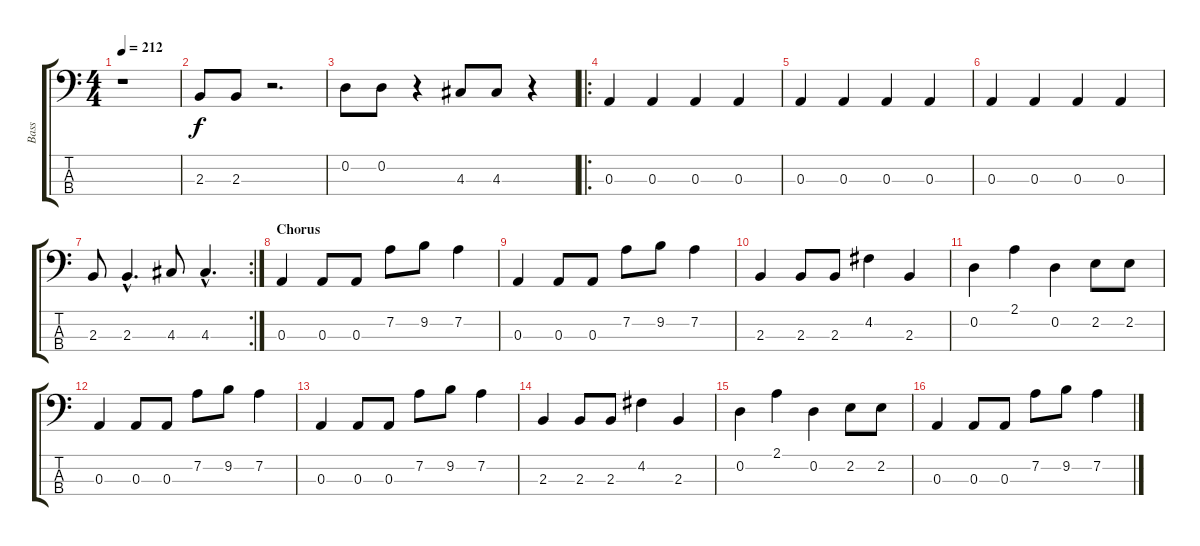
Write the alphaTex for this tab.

\track ("Bass" "Bass") {instrument slapbass2}
\staff {score tabs}
\tuning (G2 D2 A1 E1) {hide}
\ts (4 4)
\tempo 212
\clef f4
\ks c
r.1{dy f} |
2.3.8 2.3.8 r.2{d} |
0.2.8 0.2.8 r.4 4.3.8 4.3.8 r.4 |
\ro
0.3.4 0.3.4 0.3.4 0.3.4 |
0.3.4 0.3.4 0.3.4 0.3.4 |
0.3.4 0.3.4 0.3.4 0.3.4 |
\rc 2
2.3.8 2.3{hac}.4{d} 4.3.8 4.3{hac}.4{d} |
\section ("" "Chorus")
0.3.4 0.3.8 0.3.8 7.2.8 9.2.8 7.2.4 |
0.3.4 0.3.8 0.3.8 7.2.8 9.2.8 7.2.4 |
2.3.4 2.3.8 2.3.8 4.2.4 2.3.4 |
0.2.4 2.1.4 0.2.4 2.2.8 2.2.8 |
0.3.4 0.3.8 0.3.8 7.2.8 9.2.8 7.2.4 |
0.3.4 0.3.8 0.3.8 7.2.8 9.2.8 7.2.4 |
2.3.4 2.3.8 2.3.8 4.2.4 2.3.4 |
0.2.4 2.1.4 0.2.4 2.2.8 2.2.8 |
0.3.4 0.3.8 0.3.8 7.2.8 9.2.8 7.2.4
